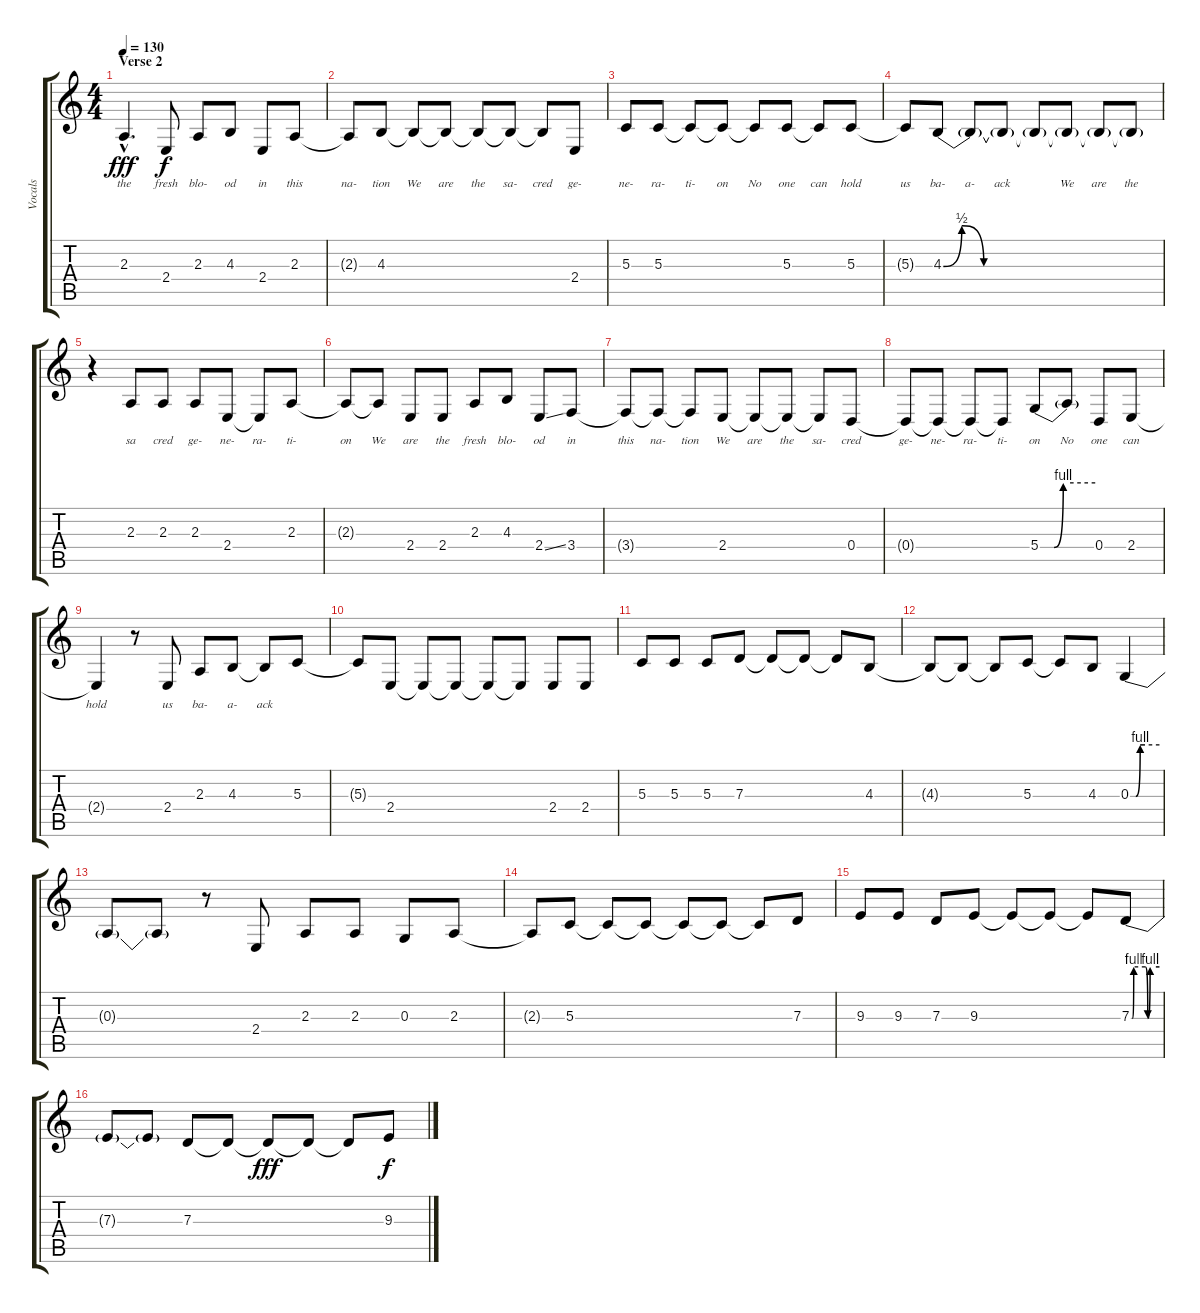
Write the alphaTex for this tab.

\track ("Vocals" "Vocals") {instrument oboe}
\staff {score tabs}
\tuning (E4 B3 G3 D3 A2 E2) {hide}
\ts (4 4)
\section ("" "Verse 2")
\tempo 130
\clef g2
\ks c
2.3{hac t}.4{d lyrics (0 "the") lyrics (1 "") lyrics (2 "") lyrics (3 "") lyrics (4 "") dy fff} 2.4.8{lyrics (0 "fresh") lyrics (1 "") lyrics (2 "") lyrics (3 "") lyrics (4 "") dy f} 2.3.8{lyrics (0 "blo-") lyrics (1 "") lyrics (2 "") lyrics (3 "") lyrics (4 "")} 4.3.8{lyrics (0 "od") lyrics (1 "") lyrics (2 "") lyrics (3 "") lyrics (4 "")} 2.4.8{lyrics (0 "in") lyrics (1 "") lyrics (2 "") lyrics (3 "") lyrics (4 "")} 2.3.8{lyrics (0 "this") lyrics (1 "") lyrics (2 "") lyrics (3 "") lyrics (4 "")} |
2.3{t}.8{lyrics (0 "na-") lyrics (1 "") lyrics (2 "") lyrics (3 "") lyrics (4 "")} 4.3.8{lyrics (0 "tion") lyrics (1 "") lyrics (2 "") lyrics (3 "") lyrics (4 "")} 4.3{t}.8{lyrics (0 "We") lyrics (1 "") lyrics (2 "") lyrics (3 "") lyrics (4 "")} 4.3{t}.8{lyrics (0 "are") lyrics (1 "") lyrics (2 "") lyrics (3 "") lyrics (4 "")} 4.3{t}.8{lyrics (0 "the") lyrics (1 "") lyrics (2 "") lyrics (3 "") lyrics (4 "")} 4.3{t}.8{lyrics (0 "sa-") lyrics (1 "") lyrics (2 "") lyrics (3 "") lyrics (4 "")} 4.3{t}.8{lyrics (0 "cred") lyrics (1 "") lyrics (2 "") lyrics (3 "") lyrics (4 "")} 2.4.8{lyrics (0 "ge-") lyrics (1 "") lyrics (2 "") lyrics (3 "") lyrics (4 "")} |
5.3.8{lyrics (0 "ne-") lyrics (1 "") lyrics (2 "") lyrics (3 "") lyrics (4 "")} 5.3.8{lyrics (0 "ra-") lyrics (1 "") lyrics (2 "") lyrics (3 "") lyrics (4 "")} 5.3{t}.8{lyrics (0 "ti-") lyrics (1 "") lyrics (2 "") lyrics (3 "") lyrics (4 "")} 5.3{t}.8{lyrics (0 "on") lyrics (1 "") lyrics (2 "") lyrics (3 "") lyrics (4 "")} 5.3{t}.8{lyrics (0 "No") lyrics (1 "") lyrics (2 "") lyrics (3 "") lyrics (4 "")} 5.3.8{lyrics (0 "one") lyrics (1 "") lyrics (2 "") lyrics (3 "") lyrics (4 "")} 5.3{t}.8{lyrics (0 "can") lyrics (1 "") lyrics (2 "") lyrics (3 "") lyrics (4 "")} 5.3.8{lyrics (0 "hold") lyrics (1 "") lyrics (2 "") lyrics (3 "") lyrics (4 "")} |
5.3{t}.8{lyrics (0 "us") lyrics (1 "") lyrics (2 "") lyrics (3 "") lyrics (4 "")} 4.3{be (custom 0 0 5 2 11 0 20 0 45 0 60 0)}.8{lyrics (0 "ba-") lyrics (1 "") lyrics (2 "") lyrics (3 "") lyrics (4 "")} 4.3{t}.8{lyrics (0 "a-") lyrics (1 "") lyrics (2 "") lyrics (3 "") lyrics (4 "")} 4.3{t}.8{lyrics (0 "ack") lyrics (1 "") lyrics (2 "") lyrics (3 "") lyrics (4 "")} 4.3{t}.8{lyrics (0 "") lyrics (1 "") lyrics (2 "") lyrics (3 "") lyrics (4 "")} 4.3{t}.8{lyrics (0 "We") lyrics (1 "") lyrics (2 "") lyrics (3 "") lyrics (4 "")} 4.3{t}.8{lyrics (0 "are") lyrics (1 "") lyrics (2 "") lyrics (3 "") lyrics (4 "")} 4.3{t}.8{lyrics (0 "the") lyrics (1 "") lyrics (2 "") lyrics (3 "") lyrics (4 "")} |
r.4 2.3.8{lyrics (0 "sa") lyrics (1 "") lyrics (2 "") lyrics (3 "") lyrics (4 "")} 2.3.8{lyrics (0 "cred") lyrics (1 "") lyrics (2 "") lyrics (3 "") lyrics (4 "")} 2.3.8{lyrics (0 "ge-") lyrics (1 "") lyrics (2 "") lyrics (3 "") lyrics (4 "")} 2.4.8{lyrics (0 "ne-") lyrics (1 "") lyrics (2 "") lyrics (3 "") lyrics (4 "")} 2.4{t}.8{lyrics (0 "ra-") lyrics (1 "") lyrics (2 "") lyrics (3 "") lyrics (4 "")} 2.3.8{lyrics (0 "ti-") lyrics (1 "") lyrics (2 "") lyrics (3 "") lyrics (4 "")} |
2.3{t}.8{lyrics (0 "on") lyrics (1 "") lyrics (2 "") lyrics (3 "") lyrics (4 "")} 2.3{t}.8{lyrics (0 "We") lyrics (1 "") lyrics (2 "") lyrics (3 "") lyrics (4 "")} 2.4.8{lyrics (0 "are") lyrics (1 "") lyrics (2 "") lyrics (3 "") lyrics (4 "")} 2.4.8{lyrics (0 "the") lyrics (1 "") lyrics (2 "") lyrics (3 "") lyrics (4 "")} 2.3.8{lyrics (0 "fresh") lyrics (1 "") lyrics (2 "") lyrics (3 "") lyrics (4 "")} 4.3.8{lyrics (0 "blo-") lyrics (1 "") lyrics (2 "") lyrics (3 "") lyrics (4 "")} 2.4{ss}.8{lyrics (0 "od") lyrics (1 "") lyrics (2 "") lyrics (3 "") lyrics (4 "")} 3.4.8{lyrics (0 "in") lyrics (1 "") lyrics (2 "") lyrics (3 "") lyrics (4 "")} |
3.4{t}.8{lyrics (0 "this") lyrics (1 "") lyrics (2 "") lyrics (3 "") lyrics (4 "")} 3.4{t}.8{lyrics (0 "na-") lyrics (1 "") lyrics (2 "") lyrics (3 "") lyrics (4 "")} 3.4{t}.8{lyrics (0 "tion") lyrics (1 "") lyrics (2 "") lyrics (3 "") lyrics (4 "")} 2.4.8{lyrics (0 "We") lyrics (1 "") lyrics (2 "") lyrics (3 "") lyrics (4 "")} 2.4{t}.8{lyrics (0 "are") lyrics (1 "") lyrics (2 "") lyrics (3 "") lyrics (4 "")} 2.4{t}.8{lyrics (0 "the") lyrics (1 "") lyrics (2 "") lyrics (3 "") lyrics (4 "")} 2.4{t}.8{lyrics (0 "sa-") lyrics (1 "") lyrics (2 "") lyrics (3 "") lyrics (4 "")} 0.4.8{lyrics (0 "cred") lyrics (1 "") lyrics (2 "") lyrics (3 "") lyrics (4 "")} |
0.4{t}.8{lyrics (0 "ge-") lyrics (1 "") lyrics (2 "") lyrics (3 "") lyrics (4 "")} 0.4{t}.8{lyrics (0 "ne-") lyrics (1 "") lyrics (2 "") lyrics (3 "") lyrics (4 "")} 0.4{t}.8{lyrics (0 "ra-") lyrics (1 "") lyrics (2 "") lyrics (3 "") lyrics (4 "")} 0.4{t}.8{lyrics (0 "ti-") lyrics (1 "") lyrics (2 "") lyrics (3 "") lyrics (4 "")} 5.4{be (custom 0 0 15 0 25 4 60 4)}.8{lyrics (0 "on") lyrics (1 "") lyrics (2 "") lyrics (3 "") lyrics (4 "")} 5.4{t}.8{lyrics (0 "No") lyrics (1 "") lyrics (2 "") lyrics (3 "") lyrics (4 "")} 0.4.8{lyrics (0 "one") lyrics (1 "") lyrics (2 "") lyrics (3 "") lyrics (4 "")} 2.4.8{lyrics (0 "can") lyrics (1 "") lyrics (2 "") lyrics (3 "") lyrics (4 "")} |
2.4{t}.4{lyrics (0 "hold") lyrics (1 "") lyrics (2 "") lyrics (3 "") lyrics (4 "")} r.8 2.4.8{lyrics (0 "us") lyrics (1 "") lyrics (2 "") lyrics (3 "") lyrics (4 "")} 2.3.8{lyrics (0 "ba-") lyrics (1 "") lyrics (2 "") lyrics (3 "") lyrics (4 "")} 4.3.8{lyrics (0 "a-") lyrics (1 "") lyrics (2 "") lyrics (3 "") lyrics (4 "")} 4.3{t}.8{lyrics (0 "ack") lyrics (1 "") lyrics (2 "") lyrics (3 "") lyrics (4 "")} 5.3.8 |
5.3{t}.8 2.4.8 2.4{t}.8 2.4{t}.8 2.4{t}.8 2.4{t}.8 2.4.8 2.4.8 |
5.3.8 5.3.8 5.3.8 7.3.8 7.3{t}.8 7.3{t}.8 7.3{t}.8 4.3.8 |
4.3{t}.8 4.3{t}.8 4.3{t}.8 5.3.8 5.3{t}.8 4.3.8 0.3{be (custom 0 0 11 0 20 4 30 4 60 4)}.4 |
0.3{t}.8 0.3{t}.8 r.8 2.4.8 2.3.8 2.3.8 0.3.8 2.3.8 |
2.3{t}.8 5.3.8 5.3{t}.8 5.3{t}.8 5.3{t}.8 5.3{t}.8 5.3{t}.8 7.3.8 |
9.3.8 9.3.8 7.3.8 9.3.8 9.3{t}.8 9.3{t}.8 9.3{t}.8 7.3{be (custom 0 0 2 0 5 4 30 4 35 0 40 4 60 4)}.8 |
7.3{t}.8 7.3{t}.8 7.3.8 7.3{t}.8 7.3{t}.8{dy fff} 7.3{t}.8 7.3{t}.8 9.3.8{dy f}
